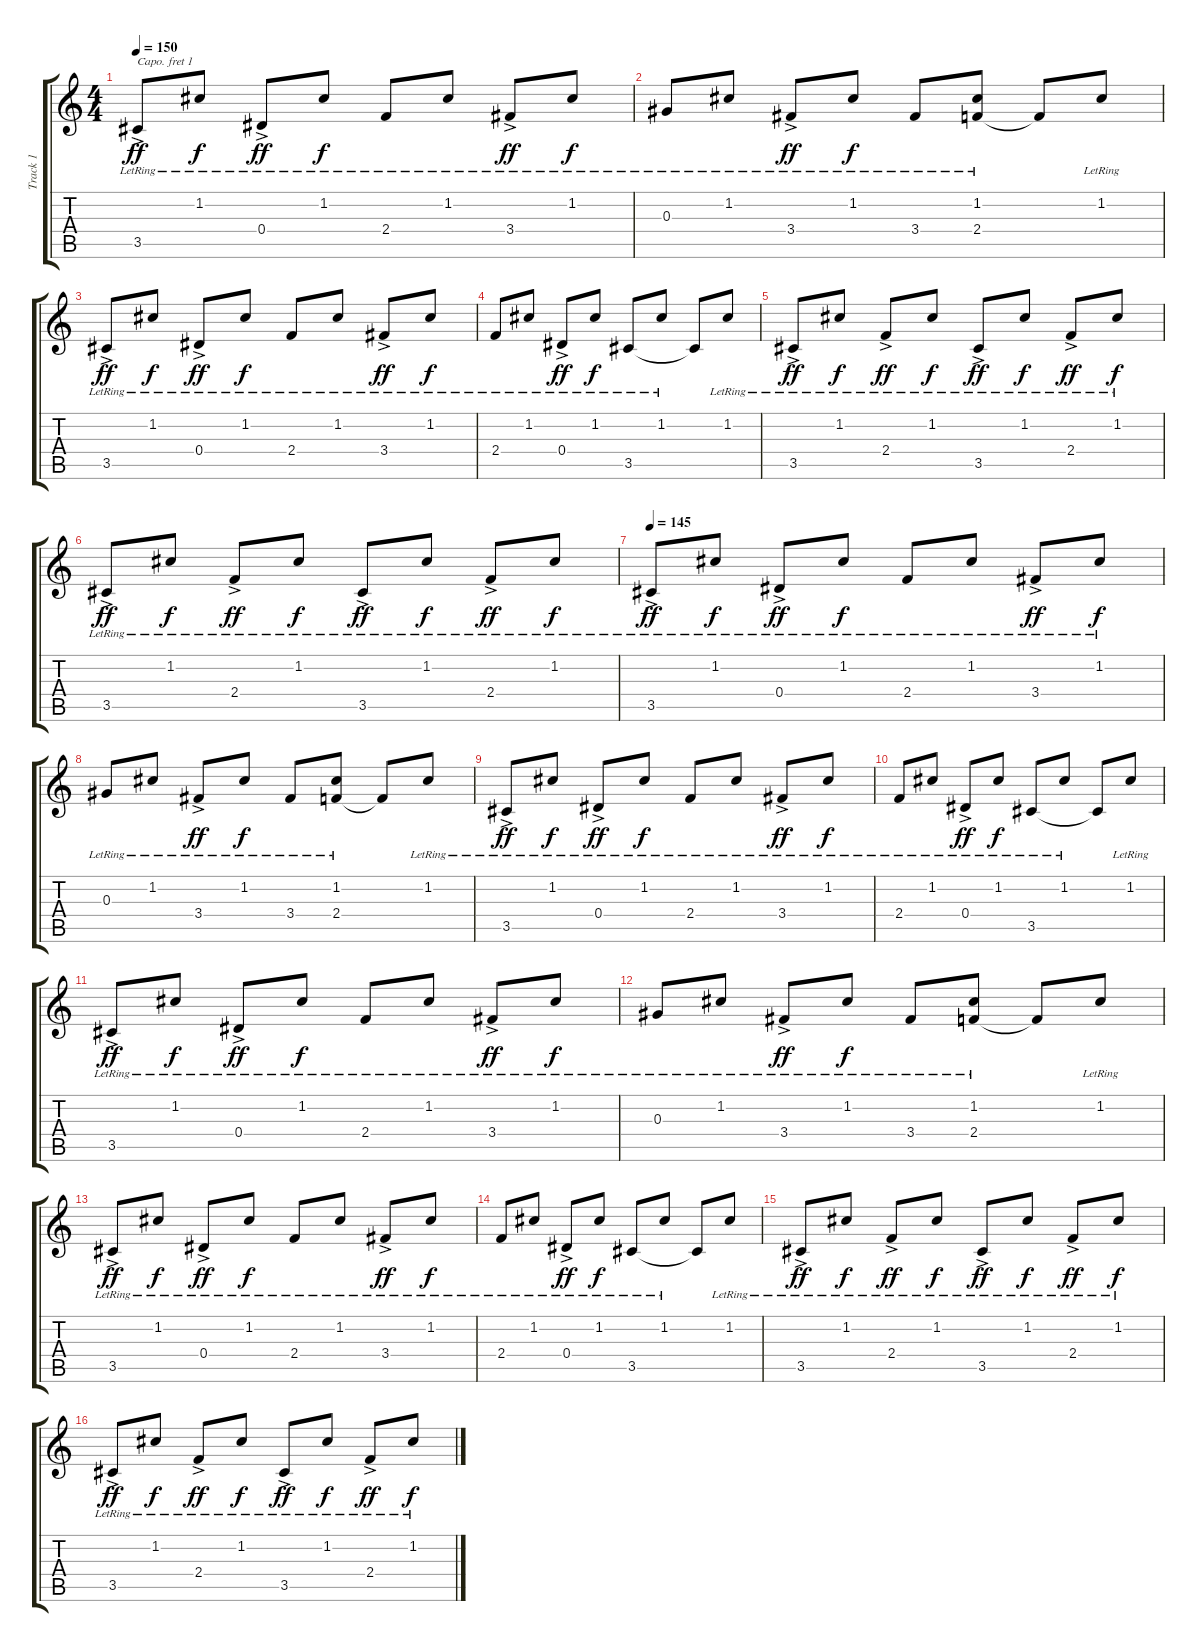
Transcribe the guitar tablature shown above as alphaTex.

\track ("Track 1" "Track 1") {instrument acousticguitarsteel}
\staff {score tabs}
\capo 1
\tuning (E4 B3 G3 D3 A2 E2) {hide}
\ts (4 4)
\tempo 150
\clef g2
\ks c
3.5{ac lr}.8{dy ff} 1.2{lr}.8{dy f} 0.4{ac lr}.8{dy ff} 1.2{lr}.8{dy f} 2.4{lr}.8 1.2{lr}.8 3.4{ac lr}.8{dy ff} 1.2{lr}.8{dy f} |
0.3{lr}.8 1.2{lr}.8 3.4{ac lr}.8{dy ff} 1.2{lr}.8{dy f} 3.4{lr}.8 (1.2{lr} 2.4{lr}).8 2.4{t}.8 1.2{lr}.8 |
3.5{ac lr}.8{dy ff} 1.2{lr}.8{dy f} 0.4{ac lr}.8{dy ff} 1.2{lr}.8{dy f} 2.4{lr}.8 1.2{lr}.8 3.4{ac lr}.8{dy ff} 1.2{lr}.8{dy f} |
2.4{lr}.8 1.2{lr}.8 0.4{ac lr}.8{dy ff} 1.2{lr}.8{dy f} 3.5{lr}.8 1.2{lr}.8 3.5{t}.8 1.2{lr}.8 |
3.5{ac lr}.8{dy ff} 1.2{lr}.8{dy f} 2.4{ac lr}.8{dy ff} 1.2{lr}.8{dy f} 3.5{ac lr}.8{dy ff} 1.2{lr}.8{dy f} 2.4{ac lr}.8{dy ff} 1.2{lr}.8{dy f} |
3.5{ac lr}.8{dy ff} 1.2{lr}.8{dy f} 2.4{ac lr}.8{dy ff} 1.2{lr}.8{dy f} 3.5{ac lr}.8{dy ff} 1.2{lr}.8{dy f} 2.4{ac lr}.8{dy ff} 1.2{lr}.8{dy f} |
\tempo 145
3.5{ac lr}.8{dy ff} 1.2{lr}.8{dy f} 0.4{ac lr}.8{dy ff} 1.2{lr}.8{dy f} 2.4{lr}.8 1.2{lr}.8 3.4{ac lr}.8{dy ff} 1.2{lr}.8{dy f} |
0.3{lr}.8 1.2{lr}.8 3.4{ac lr}.8{dy ff} 1.2{lr}.8{dy f} 3.4{lr}.8 (1.2{lr} 2.4{lr}).8 2.4{t}.8 1.2{lr}.8 |
3.5{ac lr}.8{dy ff} 1.2{lr}.8{dy f} 0.4{ac lr}.8{dy ff} 1.2{lr}.8{dy f} 2.4{lr}.8 1.2{lr}.8 3.4{ac lr}.8{dy ff} 1.2{lr}.8{dy f} |
2.4{lr}.8 1.2{lr}.8 0.4{ac lr}.8{dy ff} 1.2{lr}.8{dy f} 3.5{lr}.8 1.2{lr}.8 3.5{t}.8 1.2{lr}.8 |
3.5{ac lr}.8{dy ff} 1.2{lr}.8{dy f} 0.4{ac lr}.8{dy ff} 1.2{lr}.8{dy f} 2.4{lr}.8 1.2{lr}.8 3.4{ac lr}.8{dy ff} 1.2{lr}.8{dy f} |
0.3{lr}.8 1.2{lr}.8 3.4{ac lr}.8{dy ff} 1.2{lr}.8{dy f} 3.4{lr}.8 (1.2{lr} 2.4{lr}).8 2.4{t}.8 1.2{lr}.8 |
3.5{ac lr}.8{dy ff} 1.2{lr}.8{dy f} 0.4{ac lr}.8{dy ff} 1.2{lr}.8{dy f} 2.4{lr}.8 1.2{lr}.8 3.4{ac lr}.8{dy ff} 1.2{lr}.8{dy f} |
2.4{lr}.8 1.2{lr}.8 0.4{ac lr}.8{dy ff} 1.2{lr}.8{dy f} 3.5{lr}.8 1.2{lr}.8 3.5{t}.8 1.2{lr}.8 |
3.5{ac lr}.8{dy ff} 1.2{lr}.8{dy f} 2.4{ac lr}.8{dy ff} 1.2{lr}.8{dy f} 3.5{ac lr}.8{dy ff} 1.2{lr}.8{dy f} 2.4{ac lr}.8{dy ff} 1.2{lr}.8{dy f} |
3.5{ac lr}.8{dy ff} 1.2{lr}.8{dy f} 2.4{ac lr}.8{dy ff} 1.2{lr}.8{dy f} 3.5{ac lr}.8{dy ff} 1.2{lr}.8{dy f} 2.4{ac lr}.8{dy ff} 1.2{lr}.8{dy f}
